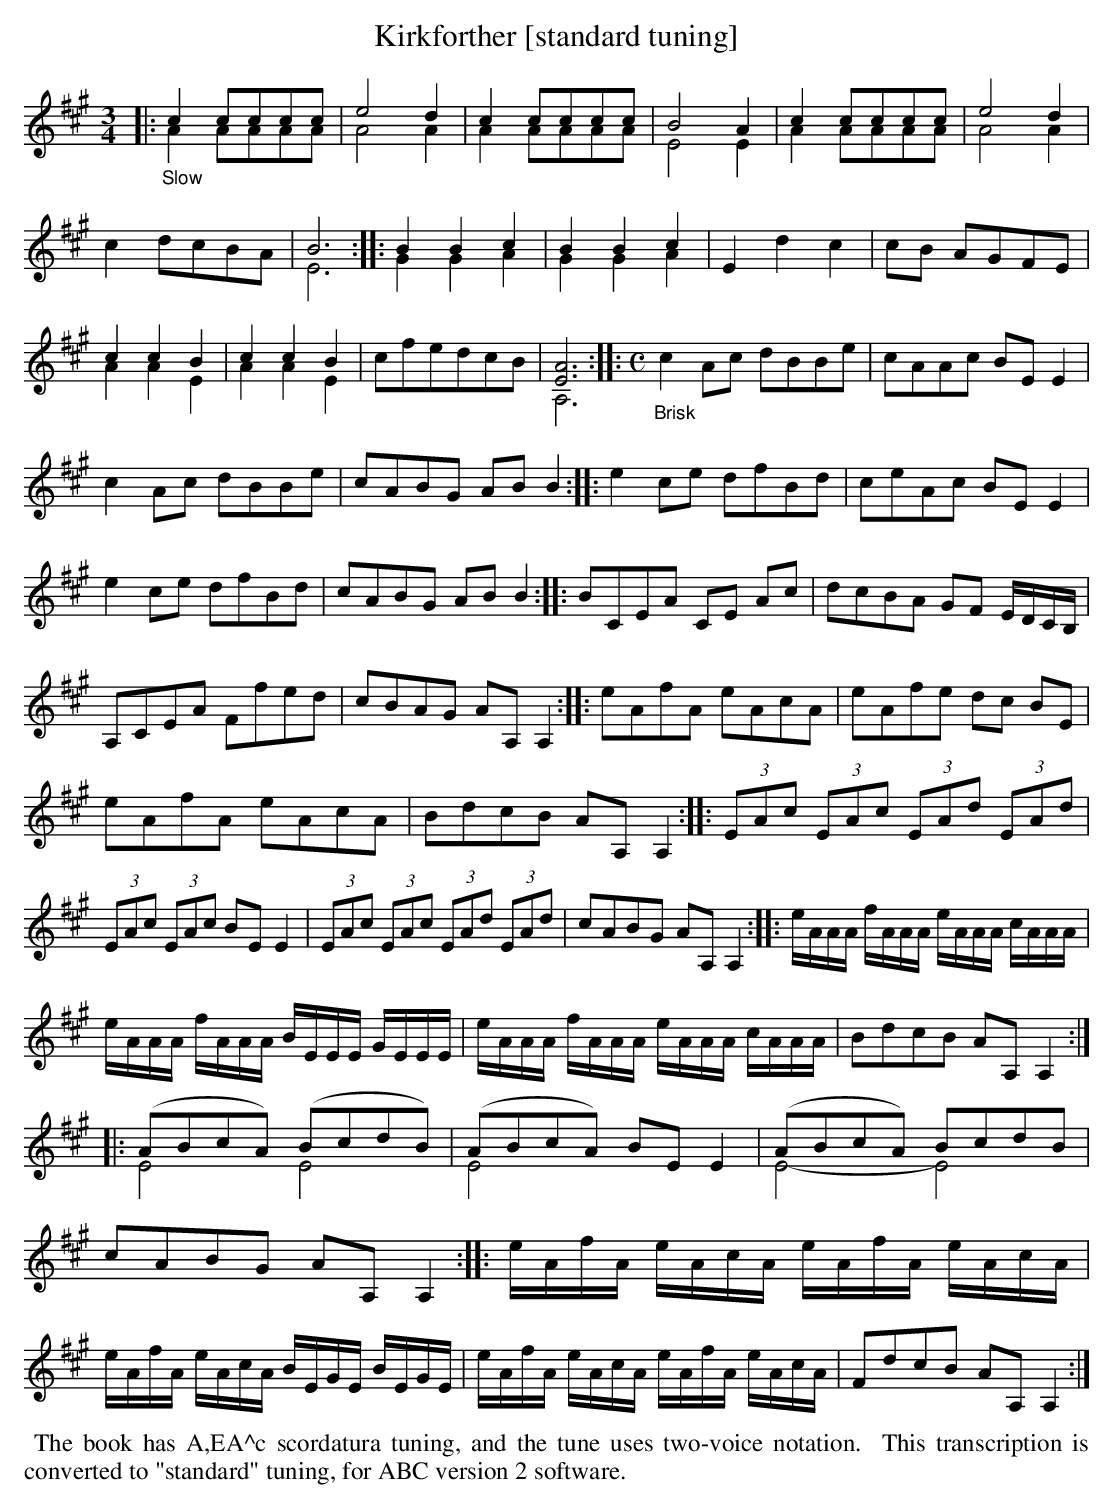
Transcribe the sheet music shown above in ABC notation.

X:1
T: Kirkforther [standard tuning]
M: 3/4
L: 1/8
K: A
|:"_Slow"\
c2 cccc & A2 AAAA | e4 d2 & A4 A2 | c2 cccc & A2 AAAA | B4 A2 & E4 E2 | c2 cccc & A2 AAAA |\
e4 d2 & A4 A2 | c2 dcBA | B6 & E6 :: B2 B2 c2 & G2 G2 A2 | B2 B2 c2 & G2 G2 A2 | E2 d2 c2 | cB AGFE |
c2 c2 B2 & A2 A2 E2 | c2 c2 B2 & A2 A2 E2 | cfedcB | [A6E6] & A,6 ::[M:C] "_Brisk" c2Ac dBBe |\
cAAc BEE2 | c2Ac dBBe | cABG ABB2 ::
e2ce dfBd |  ceAc BEE2 | e2ce dfBd | cABG ABB2 ::\
BCEA CE Ac | dcBA GF E/D/C/B,/ | A,CEA Ffed |
cBAG AA,A,2 :: eAfA eAcA | eAfe dc BE |\
eAfA eAcA | BdcB AA,A,2 :: (3EAc (3EAc (3EAd (3EAd |
(3EAc (3EAc BEE2 | (3EAc (3EAc (3EAd (3EAd | cABG AA,A,2 ::\
e/A/A/A/ f/A/A/A/ e/A/A/A/ c/A/A/A/ | e/A/A/A/ f/A/A/A/ B/E/E/E/ G/E/E/E/ |
e/A/A/A/ f/A/A/A/ e/A/A/A/ c/A/A/A/ | BdcB AA,A,2 :: (ABcA) (BcdB) & E4 E4 |\
(ABcA) BEE2 & E4 x4 | (ABcA) BcdB & E4- E4 | cABG AA,A,2 ::
e/A/f/A/ e/A/c/A/ e/A/f/A/ e/A/c/A/ | e/A/f/A/ e/A/c/A/ B/E/G/E/ B/E/G/E/ |\
e/A/f/A/ e/A/c/A/ e/A/f/A/ e/A/c/A/ | FdcB AA,A,2 :|
